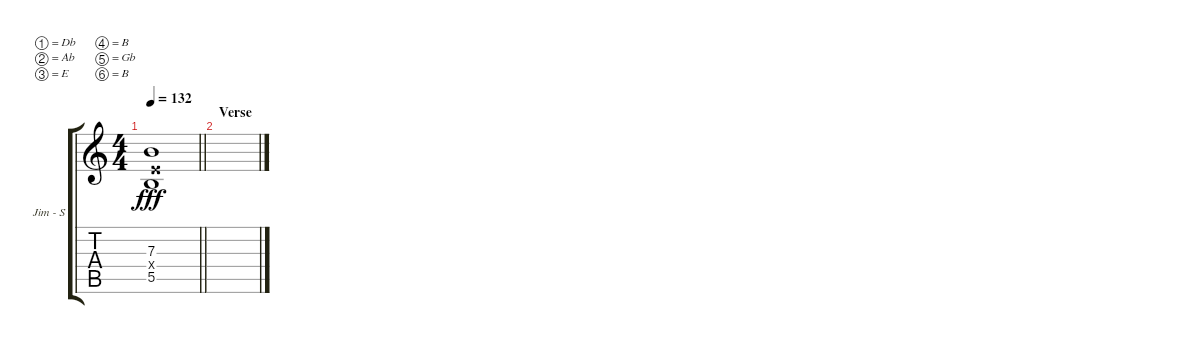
\bracketExtendMode groupsimilarinstruments
\firstSystemTrackNameOrientation horizontal
\otherSystemsTrackNameOrientation horizontal
\track ("Jim Root (Solo)" "Jim - S") {instrument distortionguitar}
\staff {score tabs}
\tuning (Db4 Ab3 E3 B2 Gb2 B1)
\ts (4 4)
\tempo 132
\clef g2
\barLineRight lightlight
\ks c
(7.3{t} 5.4{x t} 5.5{t}).1{dy fff} |
\section ("" "Verse")
